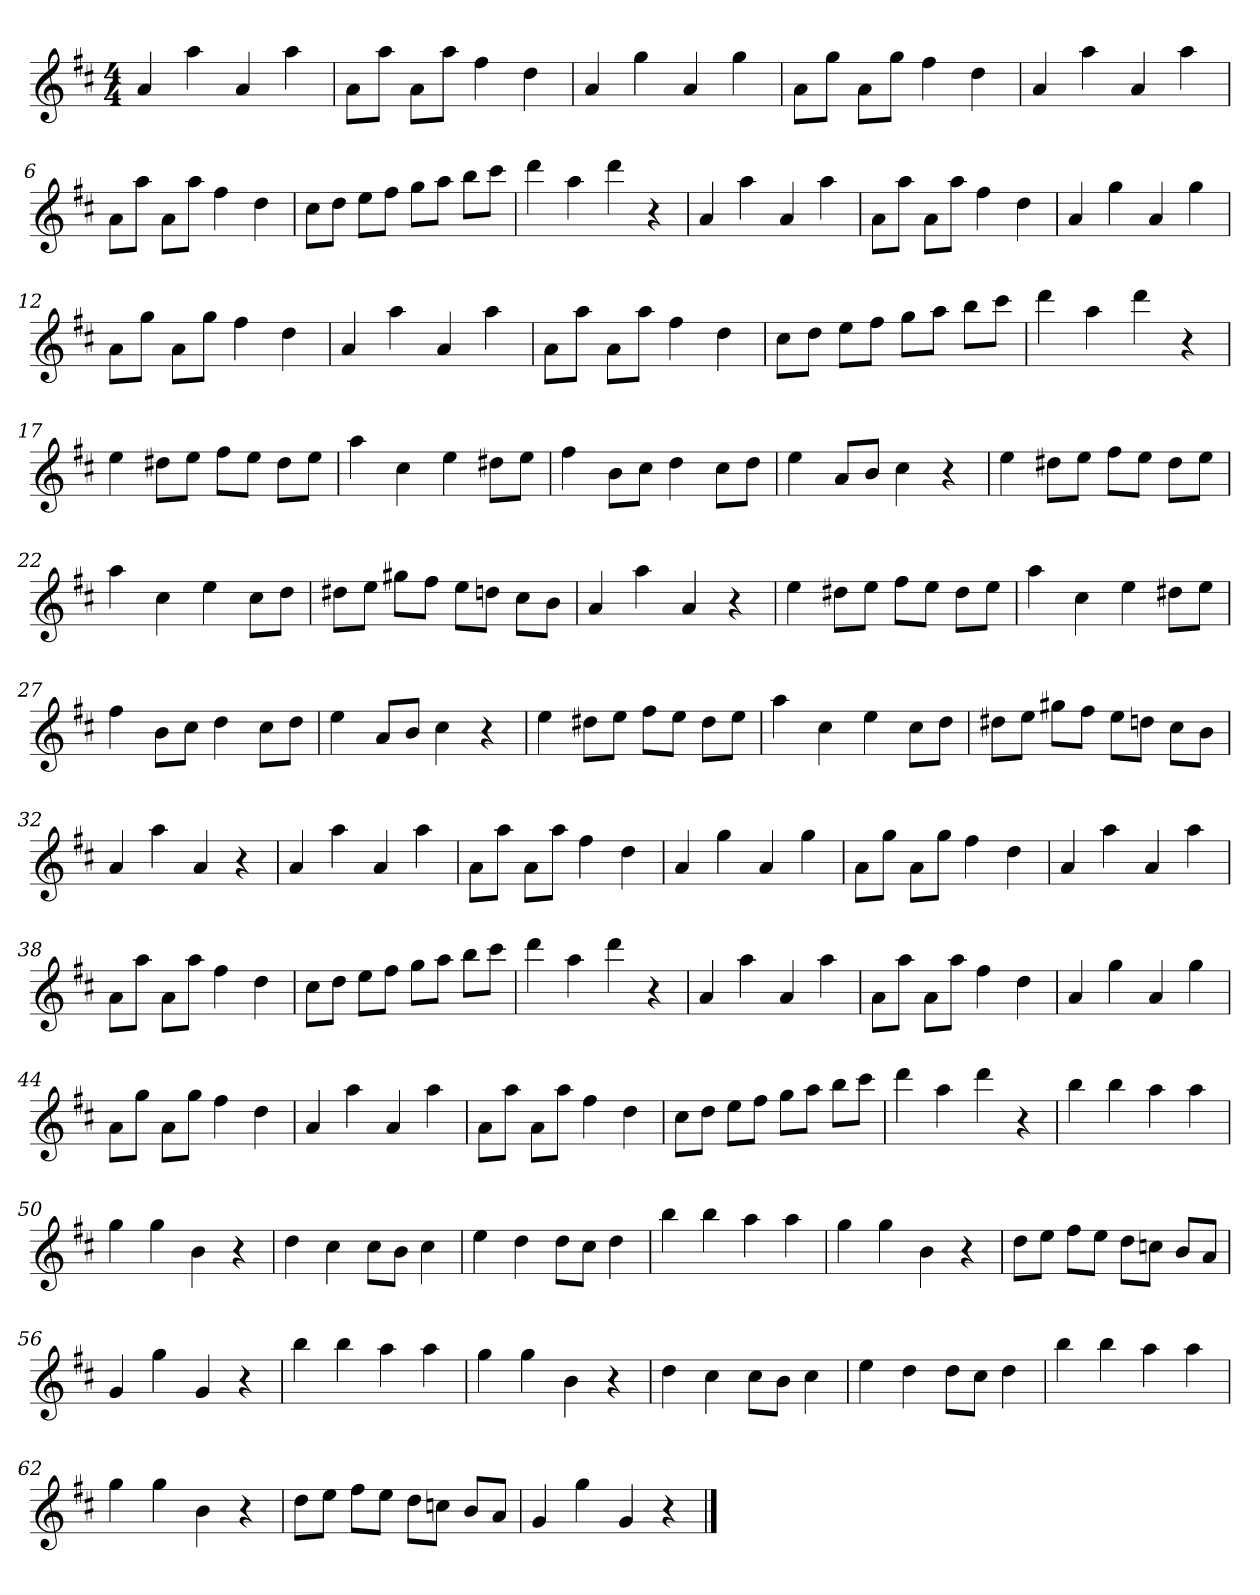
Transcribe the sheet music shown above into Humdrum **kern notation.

**kern
*part1
*staff1
*clefG2
*k[f#c#]
*D:
*M4/4
*MM120
=1
4a
4aa
4a
4aa
=2
8a\L
8aa\J
8a\L
8aa\J
4ff#
4dd
=3
4a
4gg
4a
4gg
=4
8a\L
8gg\J
8a\L
8gg\J
4ff#
4dd
=5
4a
4aa
4a
4aa
=6
8a\L
8aa\J
8a\L
8aa\J
4ff#
4dd
=7
8cc#\L
8dd\J
8ee\L
8ff#\J
8gg\L
8aa\J
8bb\L
8ccc#\J
=8
4ddd
4aa
4ddd
4r
=9
4a
4aa
4a
4aa
=10
8a\L
8aa\J
8a\L
8aa\J
4ff#
4dd
=11
4a
4gg
4a
4gg
=12
8a\L
8gg\J
8a\L
8gg\J
4ff#
4dd
=13
4a
4aa
4a
4aa
=14
8a\L
8aa\J
8a\L
8aa\J
4ff#
4dd
=15
8cc#\L
8dd\J
8ee\L
8ff#\J
8gg\L
8aa\J
8bb\L
8ccc#\J
=16
4ddd
4aa
4ddd
4r
=17
4ee
8dd#X\L
8ee\J
8ff#\L
8ee\J
8dd#\L
8ee\J
=18
4aa
4cc#
4ee
8dd#X\L
8ee\J
=19
4ff#
8b\L
8cc#\J
4dd
8cc#\L
8dd\J
=20
4ee
8a/L
8b/J
4cc#
4r
=21
4ee
8dd#X\L
8ee\J
8ff#\L
8ee\J
8dd#\L
8ee\J
=22
4aa
4cc#
4ee
8cc#\L
8dd\J
=23
8dd#X\L
8ee\J
8gg#X\L
8ff#\J
8ee\L
8ddn\J
8cc#\L
8b\J
=24
4a
4aa
4a
4r
=25
4ee
8dd#X\L
8ee\J
8ff#\L
8ee\J
8dd#\L
8ee\J
=26
4aa
4cc#
4ee
8dd#X\L
8ee\J
=27
4ff#
8b\L
8cc#\J
4dd
8cc#\L
8dd\J
=28
4ee
8a/L
8b/J
4cc#
4r
=29
4ee
8dd#X\L
8ee\J
8ff#\L
8ee\J
8dd#\L
8ee\J
=30
4aa
4cc#
4ee
8cc#\L
8dd\J
=31
8dd#X\L
8ee\J
8gg#X\L
8ff#\J
8ee\L
8ddn\J
8cc#\L
8b\J
=32
4a
4aa
4a
4r
=33
4a
4aa
4a
4aa
=34
8a\L
8aa\J
8a\L
8aa\J
4ff#
4dd
=35
4a
4gg
4a
4gg
=36
8a\L
8gg\J
8a\L
8gg\J
4ff#
4dd
=37
4a
4aa
4a
4aa
=38
8a\L
8aa\J
8a\L
8aa\J
4ff#
4dd
=39
8cc#\L
8dd\J
8ee\L
8ff#\J
8gg\L
8aa\J
8bb\L
8ccc#\J
=40
4ddd
4aa
4ddd
4r
=41
4a
4aa
4a
4aa
=42
8a\L
8aa\J
8a\L
8aa\J
4ff#
4dd
=43
4a
4gg
4a
4gg
=44
8a\L
8gg\J
8a\L
8gg\J
4ff#
4dd
=45
4a
4aa
4a
4aa
=46
8a\L
8aa\J
8a\L
8aa\J
4ff#
4dd
=47
8cc#\L
8dd\J
8ee\L
8ff#\J
8gg\L
8aa\J
8bb\L
8ccc#\J
=48
4ddd
4aa
4ddd
4r
=49
4bb
4bb
4aa
4aa
=50
4gg
4gg
4b
4r
=51
4dd
4cc#
8cc#\L
8b\J
4cc#
=52
4ee
4dd
8dd\L
8cc#\J
4dd
=53
4bb
4bb
4aa
4aa
=54
4gg
4gg
4b
4r
=55
8dd\L
8ee\J
8ff#\L
8ee\J
8dd\L
8ccn\J
8b/L
8a/J
=56
4g
4gg
4g
4r
=57
4bb
4bb
4aa
4aa
=58
4gg
4gg
4b
4r
=59
4dd
4cc#
8cc#\L
8b\J
4cc#
=60
4ee
4dd
8dd\L
8cc#\J
4dd
=61
4bb
4bb
4aa
4aa
=62
4gg
4gg
4b
4r
=63
8dd\L
8ee\J
8ff#\L
8ee\J
8dd\L
8ccn\J
8b/L
8a/J
=64
4g
4gg
4g
4r
==
*-
